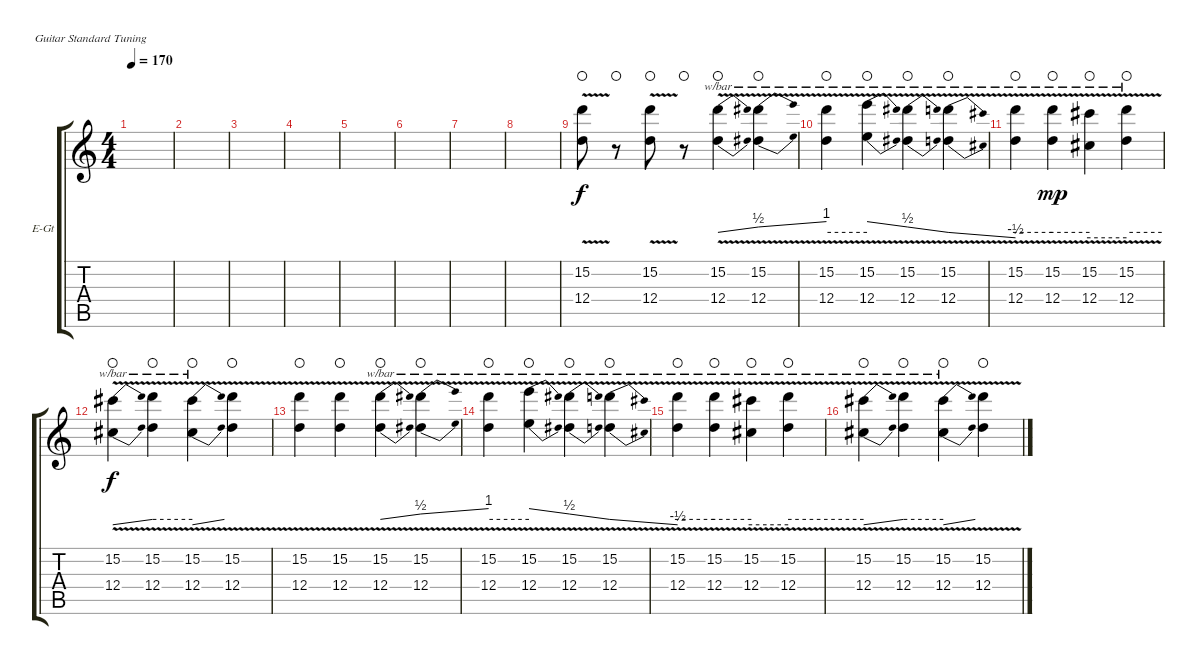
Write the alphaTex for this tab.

\bracketExtendMode groupsimilarinstruments
\firstSystemTrackNameOrientation horizontal
\otherSystemsTrackNameOrientation horizontal
\track ("Electric Guitar" "E-Gt") {instrument distortionguitar}
\staff {score tabs}
\tuning (E4 B3 G3 D3 A2 E2)
\ts (4 4)
\tempo 170
\clef g2
\scale
0.485477
\ks c
|
\scale
0.257261 |
\scale
0.257261 |
\scale
0.333333 |
\scale
0.333333 |
\scale
0.333333 |
\scale
0.333333 |
\scale
0.333333 |
\scale
0.333333 (15.2{v} 12.4{v}).8{waho} r.8{waho} (15.2{v} 12.4{v}).8{waho} r.8{waho} (15.2{v} 12.4{v}).4{tbe (dive default 0 0 57 2) waho} (15.2{v} 12.4{v}).4{tbe (dive default 0 2 43.8 4) waho} |
\scale
0.333333 (15.2{v} 12.4{v}).4{tbe (hold default 0 0 60 0) waho} (15.2{v} 12.4{v}).4{tbe (dive default 0 4 47.4 2) waho} (15.2{v} 12.4{v}).4{tbe (dive default 0 2 45 0) waho} (15.2{v} 12.4{v}).4{tbe (dive default 0 0 43.199999999999996 -2) waho} |
\scale
0.333333 (15.2{v} 12.4{v}).4{tbe (hold default 0 0 60 0) waho} (15.2{v} 12.4{v}).4{tbe (hold default 0 0 60 0) dy mp waho} (15.2{v} 12.4{v}).4{tbe (hold default 0 -2 60 -2) waho} (15.2{v} 12.4{v}).4{tbe (hold default 0 0 60 0) waho} |
\scale
0.333333 (15.2{v} 12.4{v}).4{tbe (dive default 0 -2 54.6 0) dy f waho} (15.2{v} 12.4{v}).4{tbe (hold default 0 0 60 0) waho} (15.2{v} 12.4{v}).4{tbe (dive default 0 -2 55.199999999999996 0) waho} (15.2{v} 12.4{v}).4{waho} |
\scale
0.333333 (15.2{v} 12.4{v}).4{waho} (15.2{v} 12.4{v}).4{waho} (15.2{v} 12.4{v}).4{tbe (dive default 0 0 57 2) waho} (15.2{v} 12.4{v}).4{tbe (dive default 0 2 43.8 4) waho} |
\scale
0.333333 (15.2{v} 12.4{v}).4{tbe (hold default 0 0 60 0) waho} (15.2{v} 12.4{v}).4{tbe (dive default 0 4 47.4 2) waho} (15.2{v} 12.4{v}).4{tbe (dive default 0 2 45 0) waho} (15.2{v} 12.4{v}).4{tbe (dive default 0 0 43.199999999999996 -2) waho} |
\scale
0.333333 (15.2{v} 12.4{v}).4{tbe (hold default 0 0 60 0) waho} (15.2{v} 12.4{v}).4{tbe (hold default 0 0 60 0) waho} (15.2{v} 12.4{v}).4{tbe (hold default 0 -2 60 -2) waho} (15.2{v} 12.4{v}).4{tbe (hold default 0 0 60 0) waho} |
\scale
0.333333 (15.2{v} 12.4{v}).4{tbe (dive default 0 -2 54.6 0) waho} (15.2{v} 12.4{v}).4{tbe (hold default 0 0 60 0) waho} (15.2{v} 12.4{v}).4{tbe (dive default 0 -2 55.199999999999996 0) waho} (15.2{v} 12.4{v}).4{waho}
